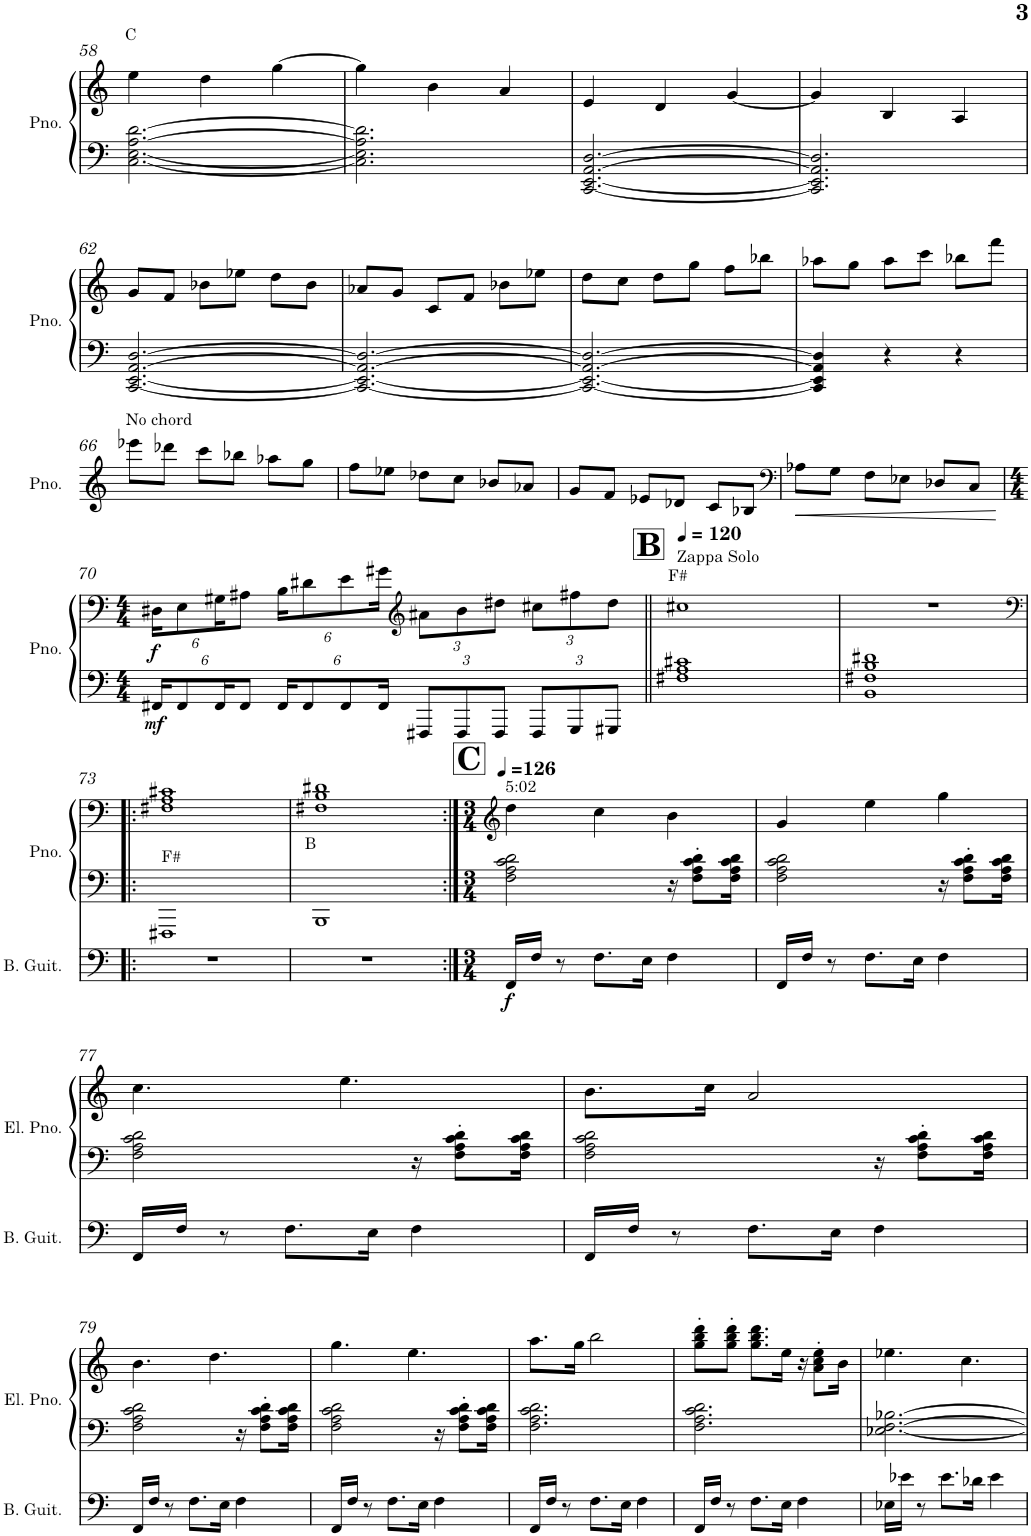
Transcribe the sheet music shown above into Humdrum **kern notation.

**kern	**dynam	**kern	**kern	**dynam	**kern	**kern
*part3	*part3	*part2	*part2	*part2	*part1	*part1
*staff5	*staff5	*staff4	*staff3	*staff3/4	*staff2	*staff1
*I"Bass Guitar	*	*I"Piano	*	*	*I"Electric Piano	*
*I'B. Guit.	*	*I'Pno.	*	*	*I'El. Pno.	*
!!LO:PB:g=z
*clefF4	*	*clefF4	*clefG2	*	*clefF4	*clefG2
*Trd7c12	*	*	*	*	*	*
*k[]	*	*k[]	*k[]	*	*k[]	*k[]
*M3/4	*	*M3/4	*M3/4	*	*M3/4	*M3/4
=58	=58	=58	=58	=58	=58	=58
!	!	!	!LO:TX:a:t=C	!	!	!
2.r	.	[2.C\ [2.E\ [2.A\ [2.d\	4ee\	.	2.r	2.r
.	.	.	4dd\	.	.	.
.	.	.	[4gg\	.	.	.
=59	=59	=59	=59	=59	=59	=59
2.r	.	2.C\] 2.E\] 2.A\] 2.d\]	4gg\]	.	2.r	2.r
.	.	.	4b\	.	.	.
.	.	.	4a/	.	.	.
=60	=60	=60	=60	=60	=60	=60
2.r	.	[2.CC/ [2.EE/ [2.AA/ [2.D/	4e/	.	2.r	2.r
.	.	.	4d/	.	.	.
.	.	.	[4g/	.	.	.
=61	=61	=61	=61	=61	=61	=61
2.r	.	2.CC/] 2.EE/] 2.AA/] 2.D/]	4g/]	.	2.r	2.r
.	.	.	4B/	.	.	.
.	.	.	4A/	.	.	.
!!LO:LB:g=z
=62	=62	=62	=62	=62	=62	=62
2.r	.	[2.CC/ [2.EE/ [2.AA/ [2.D/	8g/L	.	2.r	2.r
.	.	.	8f/J	.	.	.
.	.	.	8b-X\L	.	.	.
.	.	.	8ee-X\J	.	.	.
.	.	.	8dd\L	.	.	.
.	.	.	8b-\J	.	.	.
=63	=63	=63	=63	=63	=63	=63
2.r	.	2.CC/_ 2.EE/_ 2.AA/_ 2.D/_	8a-X/L	.	2.r	2.r
.	.	.	8g/J	.	.	.
.	.	.	8c/L	.	.	.
.	.	.	8f/J	.	.	.
.	.	.	8b-X\L	.	.	.
.	.	.	8ee-X\J	.	.	.
=64	=64	=64	=64	=64	=64	=64
2.r	.	2.CC/_ 2.EE/_ 2.AA/_ 2.D/_	8dd\L	.	2.r	2.r
.	.	.	8cc\J	.	.	.
.	.	.	8dd\L	.	.	.
.	.	.	8gg\J	.	.	.
.	.	.	8ff\L	.	.	.
.	.	.	8bb-X\J	.	.	.
=65	=65	=65	=65	=65	=65	=65
2.r	.	4CC/] 4EE/] 4AA/] 4D/]	8aa-X\L	.	2.r	2.r
.	.	.	8gg\J	.	.	.
.	.	4r	8aa-\L	.	.	.
.	.	.	8ccc\J	.	.	.
.	.	4r	8bb-X\L	.	.	.
.	.	.	8fff\J	.	.	.
!!LO:LB:g=z
=66	=66	=66	=66	=66	=66	=66
!	!	!	!LO:TX:a:t=No chord	!	!	!
2.r	.	2.r	8eee-X\L	.	2.r	2.r
.	.	.	8ddd-X\J	.	.	.
.	.	.	8ccc\L	.	.	.
.	.	.	8bb-X\J	.	.	.
.	.	.	8aa-X\L	.	.	.
.	.	.	8gg\J	.	.	.
=67	=67	=67	=67	=67	=67	=67
2.r	.	2.r	8ff\L	.	2.r	2.r
.	.	.	8ee-X\J	.	.	.
.	.	.	8dd-X\L	.	.	.
.	.	.	8cc\J	.	.	.
.	.	.	8b-X/L	.	.	.
.	.	.	8a-X/J	.	.	.
=68	=68	=68	=68	=68	=68	=68
2.r	.	2.r	8g/L	.	2.r	2.r
.	.	.	8f/J	.	.	.
.	.	.	8e-X/L	.	.	.
.	.	.	8d-X/J	.	.	.
.	.	.	8c/L	.	.	.
.	.	.	8B-X/J	.	.	.
=69	=69	=69	=69	=69	=69	=69
*	*	*	*clefF4	*	*	*
!	!	!	!	!LO:HP:b	!	!
2.r	.	2.r	8A-X\L	<	2.r	2.r
.	.	.	8G\J	.	.	.
.	.	.	8F\L	.	.	.
.	.	.	8E-X\J	.	.	.
.	.	.	8D-X/L	.	.	.
.	.	.	8C/J	.	.	.
.	.	.	.	[	.	.
!!LO:LB:g=z
=70	=70	=70	=70	=70	=70	=70
*M4/4	*	*M4/4	*M4/4	*	*M4/4	*M4/4
*	*	*Xbrackettup	*Xbrackettup	*	*	*
!	!	!	!	!LO:DY:b=2	!	!
!	!	!	!	!LO:DY:n=1:b	!	!
1r	.	24FF#X/KL	24D#X\KL	mf f	1r	1r
.	.	12FF#/	12E\	.	.	.
.	.	24FF#/K	24G#X\K	.	.	.
.	.	12FF#/J	12A#X\J	.	.	.
.	.	24FF#/KL	24B\KL	.	.	.
.	.	12FF#/	12d#X\	.	.	.
.	.	12FF#/	12e\	.	.	.
.	.	24FF#/Jk	24g#X\Jk	.	.	.
*	*	*	*clefG2	*	*	*
.	.	12FFF#X/L	12a#X\L	.	.	.
.	.	12FFF#/	12b\	.	.	.
.	.	12FFF#/J	12dd#X\J	.	.	.
.	.	12FFF#/L	12cc#X\L	.	.	.
.	.	12GGG/	12ff#X\	.	.	.
.	.	12GGG#X/J	12dd#\J	.	.	.
=71||	=71||	=71||	=71||	=71||	=71||	=71||
*	*	*	*	*	*	*MM120
!	!	!	!LO:TX:a:B:t=B	!	!	!
!	!	!	!LO:TX:a:t=F#	!	!	!
!	!	!	!LO:TX:a:t=Zappa Solo	!	!	!
1r	.	1F#X 1A 1c#X	1cc#X	.	1r	1r
=72	=72	=72	=72	=72	=72	=72
1r	.	1BB 1F#X 1B 1d#X	1r	.	1r	1r
!!LO:LB:g=z
=73!|:	=73!|:	=73!|:	=73!|:	=73!|:	=73!|:	=73!|:
*	*	*	*clefF4	*	*	*
!	!	!LO:TX:a:t=F#	!	!	!	!
1r	.	1FFF#X	1F#X 1A 1c#X	.	1r	1r
=74	=74	=74	=74	=74	=74	=74
!	!	!LO:TX:a:t=B	!	!	!	!
1r	.	1BBB	1F#X 1B 1d#X	.	1r	1r
=75:|!	=75:|!	=75:|!	=75:|!	=75:|!	=75:|!	=75:|!
*	*	*	*clefG2	*	*	*
*M3/4	*	*M3/4	*M3/4	*	*M3/4	*M3/4
*	*	*	*	*	*	*MM126
!	!	!	!LO:TX:a:B:t=C	!	!	!
!	!	!	!LO:TX:a:t=5&colon;02	!	!	!
!	!LO:DY:b	!	!	!	!	!
16FF/LL	f	2F\ 2A\ 2c\ 2d\	4dd\	.	2.r	2.r
16F/JJ	.	.	.	.	.	.
8r	.	.	.	.	.	.
8.F\L	.	.	4cc\	.	.	.
16E\Jk	.	.	.	.	.	.
4F\	.	16r	4b\	.	.	.
.	.	8F\' 8A\' 8c\' 8d\'L	.	.	.	.
.	.	16F\ 16A\ 16c\ 16d\Jk	.	.	.	.
=76	=76	=76	=76	=76	=76	=76
16FF/LL	.	2F\ 2A\ 2c\ 2d\	4g/	.	2.r	2.r
16F/JJ	.	.	.	.	.	.
8r	.	.	.	.	.	.
8.F\L	.	.	4ee\	.	.	.
16E\Jk	.	.	.	.	.	.
4F\	.	16r	4gg\	.	.	.
.	.	8F\' 8A\' 8c\' 8d\'L	.	.	.	.
.	.	16F\ 16A\ 16c\ 16d\Jk	.	.	.	.
!!LO:LB:g=z
=77	=77	=77	=77	=77	=77	=77
16FF/LL	.	2.r	2.r	.	2F\ 2A\ 2c\ 2d\	4.cc\
16F/JJ	.	.	.	.	.	.
8r	.	.	.	.	.	.
8.F\L	.	.	.	.	.	.
.	.	.	.	.	.	4.ee\
16E\Jk	.	.	.	.	.	.
4F\	.	.	.	.	16r	.
.	.	.	.	.	8F\' 8A\' 8c\' 8d\'L	.
.	.	.	.	.	16F\ 16A\ 16c\ 16d\Jk	.
=78	=78	=78	=78	=78	=78	=78
16FF/LL	.	2.r	2.r	.	2F\ 2A\ 2c\ 2d\	8.b\L
16F/JJ	.	.	.	.	.	.
8r	.	.	.	.	.	.
.	.	.	.	.	.	16cc\Jk
8.F\L	.	.	.	.	.	2a/
16E\Jk	.	.	.	.	.	.
4F\	.	.	.	.	16r	.
.	.	.	.	.	8F\' 8A\' 8c\' 8d\'L	.
.	.	.	.	.	16F\ 16A\ 16c\ 16d\Jk	.
!!LO:LB:g=z
=79	=79	=79	=79	=79	=79	=79
16FF/LL	.	2.r	2.r	.	2F\ 2A\ 2c\ 2d\	4.b\
16F/JJ	.	.	.	.	.	.
8r	.	.	.	.	.	.
8.F\L	.	.	.	.	.	.
.	.	.	.	.	.	4.dd\
16E\Jk	.	.	.	.	.	.
4F\	.	.	.	.	16r	.
.	.	.	.	.	8F\' 8A\' 8c\' 8d\'L	.
.	.	.	.	.	16F\ 16A\ 16c\ 16d\Jk	.
=80	=80	=80	=80	=80	=80	=80
16FF/LL	.	2.r	2.r	.	2F\ 2A\ 2c\ 2d\	4.gg\
16F/JJ	.	.	.	.	.	.
8r	.	.	.	.	.	.
8.F\L	.	.	.	.	.	.
.	.	.	.	.	.	4.ee\
16E\Jk	.	.	.	.	.	.
4F\	.	.	.	.	16r	.
.	.	.	.	.	8F\' 8A\' 8c\' 8d\'L	.
.	.	.	.	.	16F\ 16A\ 16c\ 16d\Jk	.
=81	=81	=81	=81	=81	=81	=81
16FF/LL	.	2.r	2.r	.	2.F\ 2.A\ 2.c\ 2.d\	8.aa\L
16F/JJ	.	.	.	.	.	.
8r	.	.	.	.	.	.
.	.	.	.	.	.	16gg\Jk
8.F\L	.	.	.	.	.	2bb\
16E\Jk	.	.	.	.	.	.
4F\	.	.	.	.	.	.
=82	=82	=82	=82	=82	=82	=82
16FF/LL	.	2.r	2.r	.	2.F\ 2.A\ 2.c\ 2.d\	8gg\' 8bb\' 8ddd\'L
16F/JJ	.	.	.	.	.	.
8r	.	.	.	.	.	8gg\' 8bb\' 8ddd\'J
8.F\L	.	.	.	.	.	8.gg\ 8.bb\ 8.ddd\L
16E\Jk	.	.	.	.	.	16ee\Jk
4F\	.	.	.	.	.	16r
.	.	.	.	.	.	8a\' 8cc\' 8ee\'L
.	.	.	.	.	.	16b\Jk
=83	=83	=83	=83	=83	=83	=83
16E-X\LL	.	2.r	2.r	.	[2.E-X\ [2.F\ [2.B-X\	4.ee-X\
16e-X\JJ	.	.	.	.	.	.
8r	.	.	.	.	.	.
8.e-\L	.	.	.	.	.	.
.	.	.	.	.	.	4.cc\
16d-X\Jk	.	.	.	.	.	.
4e-\	.	.	.	.	.	.
=	=	=	=	=	=	=
*-	*-	*-	*-	*-	*-	*-
